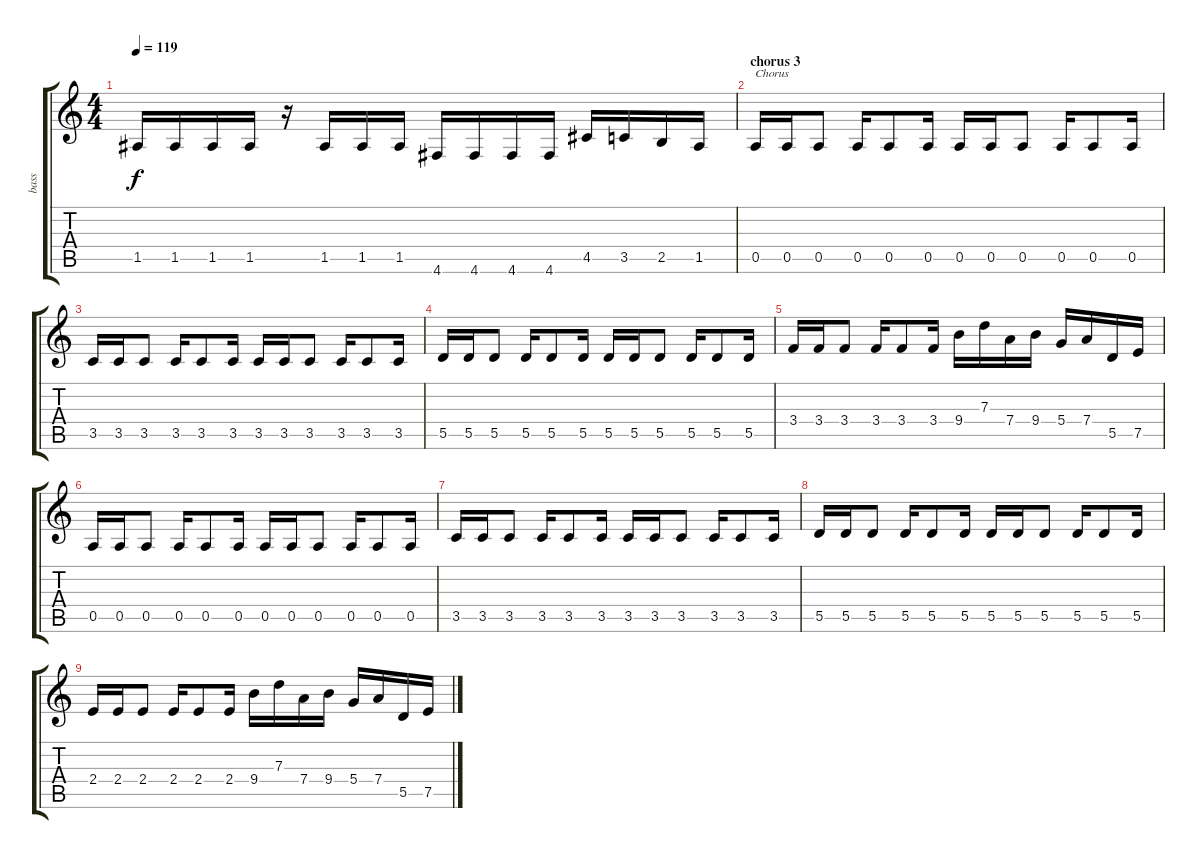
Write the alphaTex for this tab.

\track ("bass" "bass") {instrument electricbasspick}
\staff {score tabs}
\tuning (E4 B3 G3 D3 A2 D2) {hide}
\ts (4 4)
\tempo 119
\clef g2
\ks c
1.5.16{dy f} 1.5.16 1.5.16 1.5.16 r.16 1.5.16 1.5.16 1.5.16 4.6.16 4.6.16 4.6.16 4.6.16 4.5.16 3.5.16 2.5.16 1.5.16 |
\section ("" "chorus 3")
0.5.16{txt "Chorus"} 0.5.16 0.5.8 0.5.16 0.5.8 0.5.16 0.5.16 0.5.16 0.5.8 0.5.16 0.5.8 0.5.16 |
3.5.16 3.5.16 3.5.8 3.5.16 3.5.8 3.5.16 3.5.16 3.5.16 3.5.8 3.5.16 3.5.8 3.5.16 |
5.5.16 5.5.16 5.5.8 5.5.16 5.5.8 5.5.16 5.5.16 5.5.16 5.5.8 5.5.16 5.5.8 5.5.16 |
3.4.16 3.4.16 3.4.8 3.4.16 3.4.8 3.4.16 9.4.16 7.3.16 7.4.16 9.4.16 5.4.16 7.4.16 5.5.16 7.5.16 |
0.5.16 0.5.16 0.5.8 0.5.16 0.5.8 0.5.16 0.5.16 0.5.16 0.5.8 0.5.16 0.5.8 0.5.16 |
3.5.16 3.5.16 3.5.8 3.5.16 3.5.8 3.5.16 3.5.16 3.5.16 3.5.8 3.5.16 3.5.8 3.5.16 |
5.5.16 5.5.16 5.5.8 5.5.16 5.5.8 5.5.16 5.5.16 5.5.16 5.5.8 5.5.16 5.5.8 5.5.16 |
2.4.16 2.4.16 2.4.8 2.4.16 2.4.8 2.4.16 9.4.16 7.3.16 7.4.16 9.4.16 5.4.16 7.4.16 5.5.16 7.5.16
